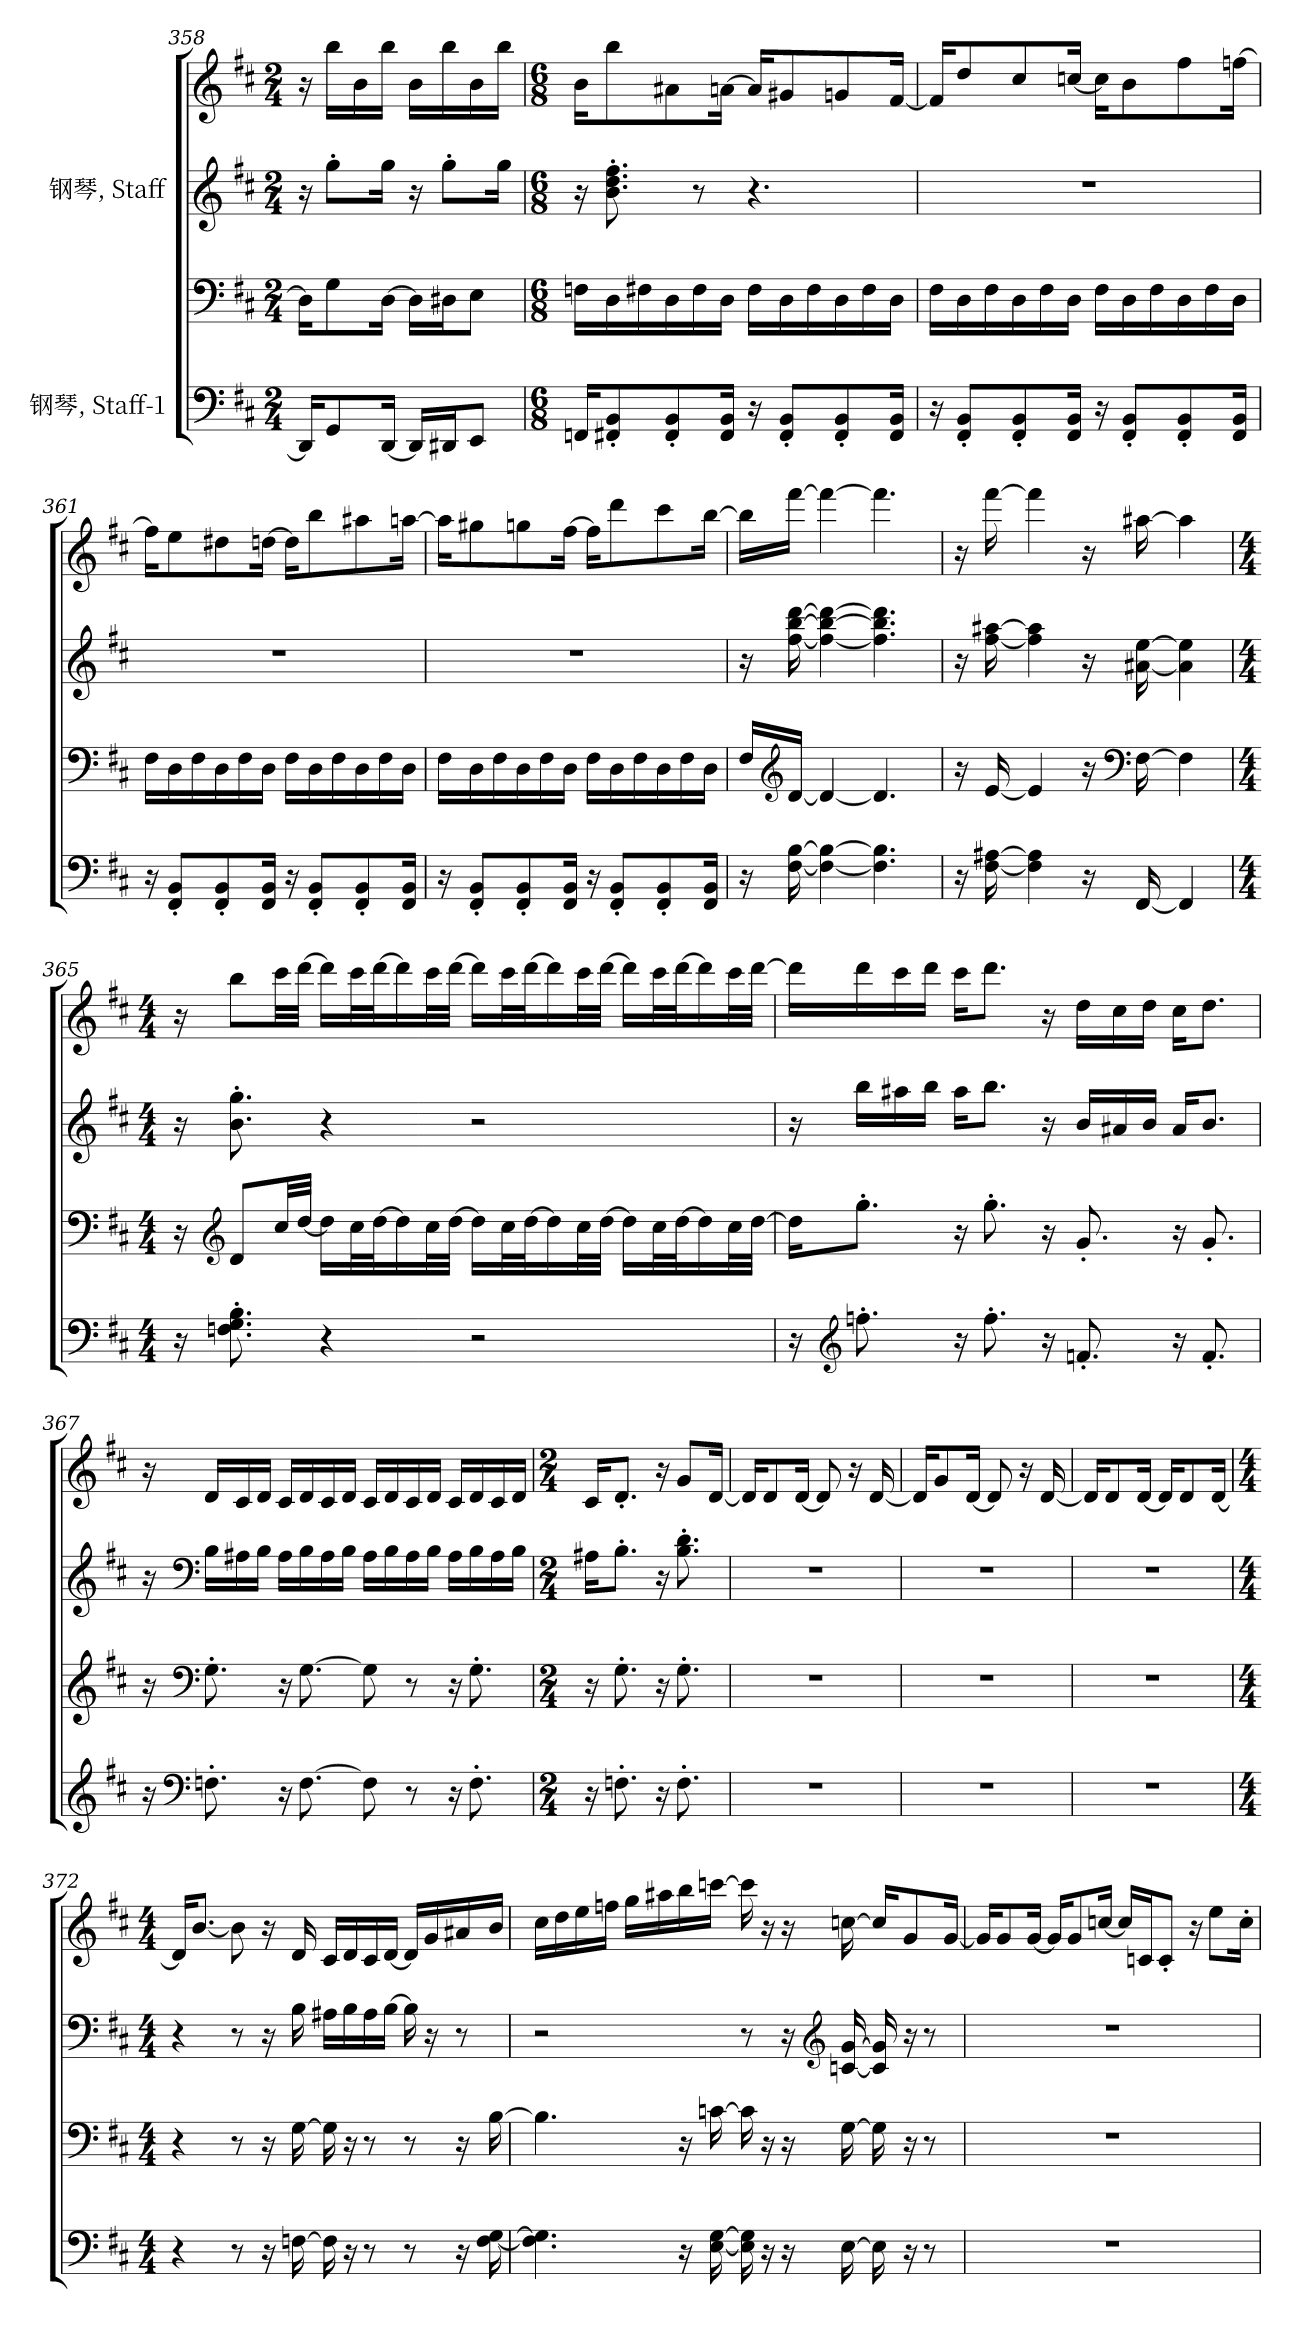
**kern	**kern	**kern	**kern
*part2	*part2	*part1	*part1
*staff4	*staff3	*staff2	*staff1
*I"钢琴, Staff-1	*	*I"钢琴, Staff	*
*clefF4	*clefF4	*clefG2	*clefG2
*k[f#c#]	*k[f#c#]	*k[f#c#]	*k[f#c#]
*M2/4	*M2/4	*M2/4	*M2/4
=358	=358	=358	=358
16DD/KL]	16D\KL]	16r	16r
8GG/	8G\	8gg'\L	16bb\LL
.	.	.	16b\
[16DD/Jk	[16D\Jk	16gg\Jk	16bb\JJ
16DD/LL]	16D\LL]	16r	16b\LL
16DD#X/J	16D#X\J	8gg'\L	16bb\
8EE/J	8E\J	.	16b\
.	.	16gg\Jk	16bb\JJ
!!LO:LB:g=z
=359	=359	=359	=359
*M6/8	*M6/8	*M6/8	*M6/8
16FFn/KL	16Fn\LL	16r	16b\KL
8FF#X/' 8BB/'	16D\	8.b\' 8.dd\' 8.ff#\'	8bb\
.	16F#X\	.	.
8FF#/' 8BB/'	16D\	.	8a#X\
.	16F#\	8r	.
16FF#/ 16BB/Jk	16D\JJ	.	[16an\Jk
16r	16F#\LL	4.r	16a/KL]
8FF#/' 8BB/'L	16D\	.	8g#X/
.	16F#\	.	.
8FF#/' 8BB/'	16D\	.	8gn/
.	16F#\	.	.
16FF#/ 16BB/Jk	16D\JJ	.	[16f#/Jk
=360	=360	=360	=360
16r	16F#\LL	2.r	16f#/KL]
8FF#/' 8BB/'L	16D\	.	8dd/
.	16F#\	.	.
8FF#/' 8BB/'	16D\	.	8cc#/
.	16F#\	.	.
16FF#/ 16BB/Jk	16D\JJ	.	[16ccn/Jk
16r	16F#\LL	.	16cc\KL]
8FF#/' 8BB/'L	16D\	.	8b\
.	16F#\	.	.
8FF#/' 8BB/'	16D\	.	8ff#\
.	16F#\	.	.
16FF#/ 16BB/Jk	16D\JJ	.	[16ffn\Jk
=361	=361	=361	=361
16r	16F#\LL	2.r	16ff\KL]
8FF#/' 8BB/'L	16D\	.	8ee\
.	16F#\	.	.
8FF#/' 8BB/'	16D\	.	8dd#X\
.	16F#\	.	.
16FF#/ 16BB/Jk	16D\JJ	.	[16ddn\Jk
16r	16F#\LL	.	16dd\KL]
8FF#/' 8BB/'L	16D\	.	8bb\
.	16F#\	.	.
8FF#/' 8BB/'	16D\	.	8aa#X\
.	16F#\	.	.
16FF#/ 16BB/Jk	16D\JJ	.	[16aan\Jk
!!LO:LB:g=z
=362	=362	=362	=362
16r	16F#\LL	2.r	16aa\KL]
8FF#/' 8BB/'L	16D\	.	8gg#X\
.	16F#\	.	.
8FF#/' 8BB/'	16D\	.	8ggn\
.	16F#\	.	.
16FF#/ 16BB/Jk	16D\JJ	.	[16ff#\Jk
16r	16F#\LL	.	16ff#\KL]
8FF#/' 8BB/'L	16D\	.	8ddd\
.	16F#\	.	.
8FF#/' 8BB/'	16D\	.	8ccc#\
.	16F#\	.	.
16FF#/ 16BB/Jk	16D\JJ	.	[16bb\Jk
=363	=363	=363	=363
16r	16F#/LL	16r	16bb\LL]
*	*clefG2	*	*
[16F#\ [16B\	[16d/JJ	[16ff#\ [16bb\ [16ddd\	[16fff#\JJ
4F#\_ 4B\_	4d/_	4ff#\_ 4bb\_ 4ddd\_	4fff#\_
4.F#\] 4.B\]	4.d/]	4.ff#\] 4.bb\] 4.ddd\]	4.fff#\]
=364	=364	=364	=364
16r	16r	16r	16r
[16F#\ [16A#X\	[16e/	[16ff#\ [16aa#X\	[16fff#\
4F#\] 4A#\]	4e/]	4ff#\] 4aa#\]	4fff#\]
16r	16r	16r	16r
*	*clefF4	*	*
[16FF#/	[16F#\	[16a#X\ [16ee\	[16aa#X\
4FF#/]	4F#\]	4a#\] 4ee\]	4aa#\]
!!LO:PB:g=z
=365	=365	=365	=365
*M4/4	*M4/4	*M4/4	*M4/4
16r	16r	16r	16r
*	*clefG2	*	*
*	*	*	*MM140
8.Fn\' 8.G\' 8.B\'	8d/L	8.b\' 8.gg\'	8bb\L
.	32cc#/LL	.	32ccc#\LL
.	[32dd/JJJ	.	[32ddd\JJJ
4r	16dd\LL]	4r	16ddd\LL]
.	32cc#\L	.	32ccc#\L
.	[32dd\J	.	[32ddd\J
.	16dd\]	.	16ddd\]
.	32cc#\L	.	32ccc#\L
.	[32dd\JJJ	.	[32ddd\JJJ
2r	16dd\LL]	2r	16ddd\LL]
.	32cc#\L	.	32ccc#\L
.	[32dd\J	.	[32ddd\J
.	16dd\]	.	16ddd\]
.	32cc#\L	.	32ccc#\L
.	[32dd\JJJ	.	[32ddd\JJJ
.	16dd\LL]	.	16ddd\LL]
.	32cc#\L	.	32ccc#\L
.	[32dd\J	.	[32ddd\J
.	16dd\]	.	16ddd\]
.	32cc#\L	.	32ccc#\L
.	[32dd\JJJ	.	[32ddd\JJJ
!!LO:LB:g=z
=366	=366	=366	=366
16r	16dd\KL]	16r	16ddd\LL]
*clefG2	*	*	*
8.ffn'\	8.gg'\J	16bb\LL	16ddd\
.	.	16aa#X\	16ccc#\
.	.	16bb\JJ	16ddd\JJ
16r	16r	16aa#\KL	16ccc#\KL
8.ff'\	8.gg'\	8.bb\J	8.ddd\J
16r	16r	16r	16r
8.fn'/	8.g'/	16b/LL	16dd\LL
.	.	16a#X/	16cc#\
.	.	16b/JJ	16dd\JJ
16r	16r	16a#/KL	16cc#\KL
8.f'/	8.g'/	8.b/J	8.dd\J
=367	=367	=367	=367
16r	16r	16r	16r
*clefF4	*clefF4	*clefF4	*
8.Fn'\	8.G'\	16B\LL	16d/LL
.	.	16A#X\	16c#/
.	.	16B\JJ	16d/JJ
16r	16r	16A#\LL	16c#/LL
[8.F\	[8.G\	16B\	16d/
.	.	16A#\	16c#/
.	.	16B\JJ	16d/JJ
8F\]	8G\]	16A#\LL	16c#/LL
.	.	16B\	16d/
8r	8r	16A#\	16c#/
.	.	16B\JJ	16d/JJ
16r	16r	16A#\LL	16c#/LL
8.F'\	8.G'\	16B\	16d/
.	.	16A#\	16c#/
.	.	16B\JJ	16d/JJ
!!LO:LB:g=z
=368	=368	=368	=368
*M2/4	*M2/4	*M2/4	*M2/4
16r	16r	16A#X\KL	16c#/KL
8.Fn'\	8.G'\	8.B'\J	8.d'/J
16r	16r	16r	16r
8.F'\	8.G'\	8.B\' 8.d\'	8g/L
.	.	.	[16d/Jk
=369	=369	=369	=369
2r	2r	2r	16d/KL]
.	.	.	8d/
.	.	.	[16d/Jk
.	.	.	8d/]
.	.	.	16r
.	.	.	[16d/
=370	=370	=370	=370
2r	2r	2r	16d/KL]
.	.	.	8g/
.	.	.	[16d/Jk
.	.	.	8d/]
.	.	.	16r
.	.	.	[16d/
=371	=371	=371	=371
2r	2r	2r	16d/KL]
.	.	.	8d/
.	.	.	[16d/Jk
.	.	.	16d/KL]
.	.	.	8d/
.	.	.	[16d/Jk
!!LO:PB:g=z
=372	=372	=372	=372
*M4/4	*M4/4	*M4/4	*M4/4
4r	4r	4r	16d/KL]
.	.	.	[8.b/J
8r	8r	8r	8b\]
16r	16r	16r	16r
[16Fn\	[16G\	16B\	16d/
16F\]	16G\]	16A#X\LL	16c#/LL
16r	16r	16B\	16d/
8r	8r	16A#\	16c#/
.	.	[16B\JJ	[16d/JJ
8r	8r	16B\]	16d/LL]
.	.	16r	16g/
16r	16r	8r	16a#X/
[16F\ [16G\	[16B\	.	16b/JJ
=373	=373	=373	=373
4.F\] 4.G\]	4.B\]	2r	16cc#\LL
.	.	.	16dd\
.	.	.	16ee\
.	.	.	16ffn\JJ
.	.	.	16gg\LL
.	.	.	16aa#X\
16r	16r	.	16bb\
[16E\ [16G\	[16cn\	.	[16cccn\JJ
16E\] 16G\]	16c\]	8r	16ccc\]
16r	16r	.	16r
16r	16r	16r	16r
*	*	*clefG2	*
[16E\	[16G\	[16cn/ [16g/	[16ccn\
16E\]	16G\]	16c/] 16g/]	16cc/KL]
16r	16r	16r	8g/
8r	8r	8r	.
.	.	.	[16g/Jk
!!LO:LB:g=z
=374	=374	=374	=374
1r	1r	1r	16g/KL]
.	.	.	8g/
.	.	.	[16g/Jk
.	.	.	16g/KL]
.	.	.	8g/
.	.	.	[16ccn/Jk
.	.	.	16cc/LL]
.	.	.	16cn/J
.	.	.	8c'/J
.	.	.	16r
.	.	.	8ee\L
.	.	.	16cc'\Jk
=	=	=	=
*-	*-	*-	*-
